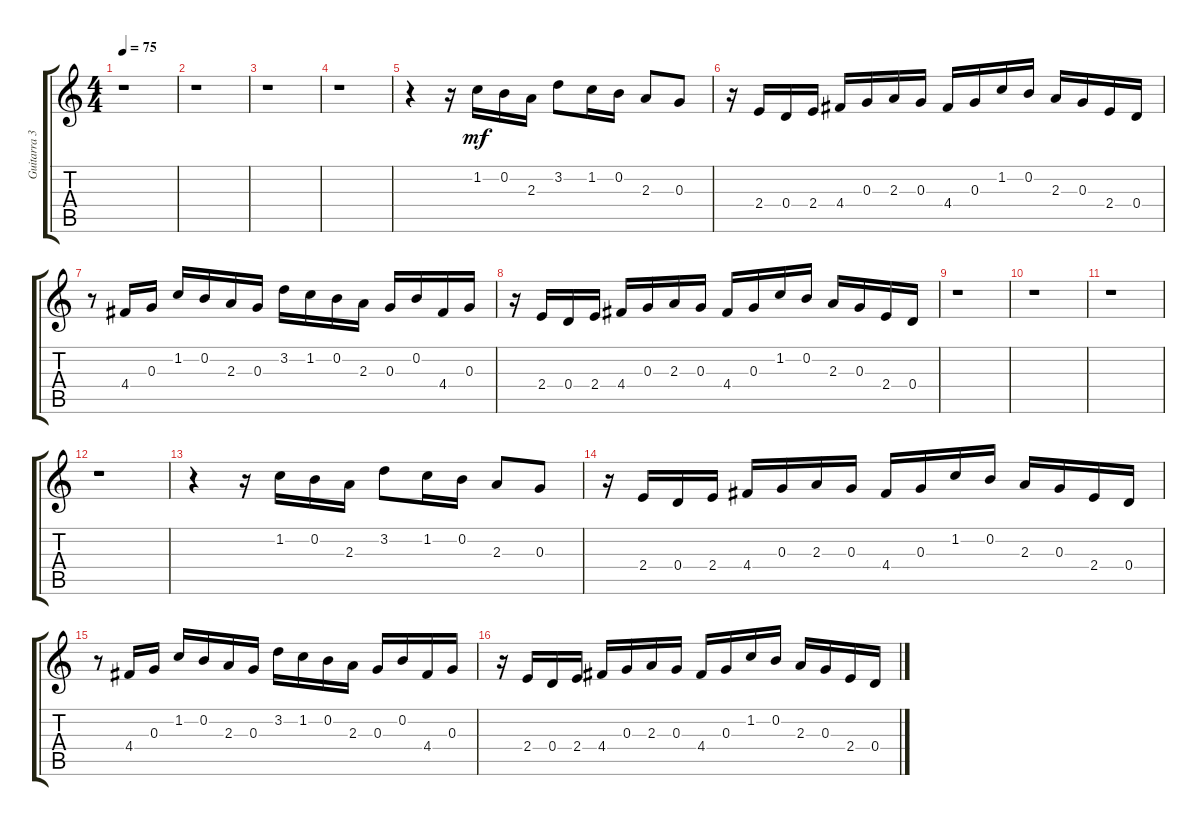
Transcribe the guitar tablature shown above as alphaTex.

\track ("Guitarra 3" "Guitarra 3") {instrument acousticguitarnylon}
\staff {score tabs}
\tuning (E4 B3 G3 D3 A2 E2) {hide}
\ts (4 4)
\tempo 75
\clef g2
\ks c
r.1{dy mf} |
r.1 |
r.1 |
r.1 |
r.4 r.16 1.2.16 0.2.16 2.3.16 3.2.8 1.2.16 0.2.16 2.3.8 0.3.8 |
r.16 2.4.16 0.4.16 2.4.16 4.4.16 0.3.16 2.3.16 0.3.16 4.4.16 0.3.16 1.2.16 0.2.16 2.3.16 0.3.16 2.4.16 0.4.16 |
r.8 4.4.16 0.3.16 1.2.16 0.2.16 2.3.16 0.3.16 3.2.16 1.2.16 0.2.16 2.3.16 0.3.16 0.2.16 4.4.16 0.3.16 |
r.16 2.4.16 0.4.16 2.4.16 4.4.16 0.3.16 2.3.16 0.3.16 4.4.16 0.3.16 1.2.16 0.2.16 2.3.16 0.3.16 2.4.16 0.4.16 |
r.1 |
r.1 |
r.1 |
r.1 |
r.4 r.16 1.2.16 0.2.16 2.3.16 3.2.8 1.2.16 0.2.16 2.3.8 0.3.8 |
r.16 2.4.16 0.4.16 2.4.16 4.4.16 0.3.16 2.3.16 0.3.16 4.4.16 0.3.16 1.2.16 0.2.16 2.3.16 0.3.16 2.4.16 0.4.16 |
r.8 4.4.16 0.3.16 1.2.16 0.2.16 2.3.16 0.3.16 3.2.16 1.2.16 0.2.16 2.3.16 0.3.16 0.2.16 4.4.16 0.3.16 |
r.16 2.4.16 0.4.16 2.4.16 4.4.16 0.3.16 2.3.16 0.3.16 4.4.16 0.3.16 1.2.16 0.2.16 2.3.16 0.3.16 2.4.16 0.4.16
